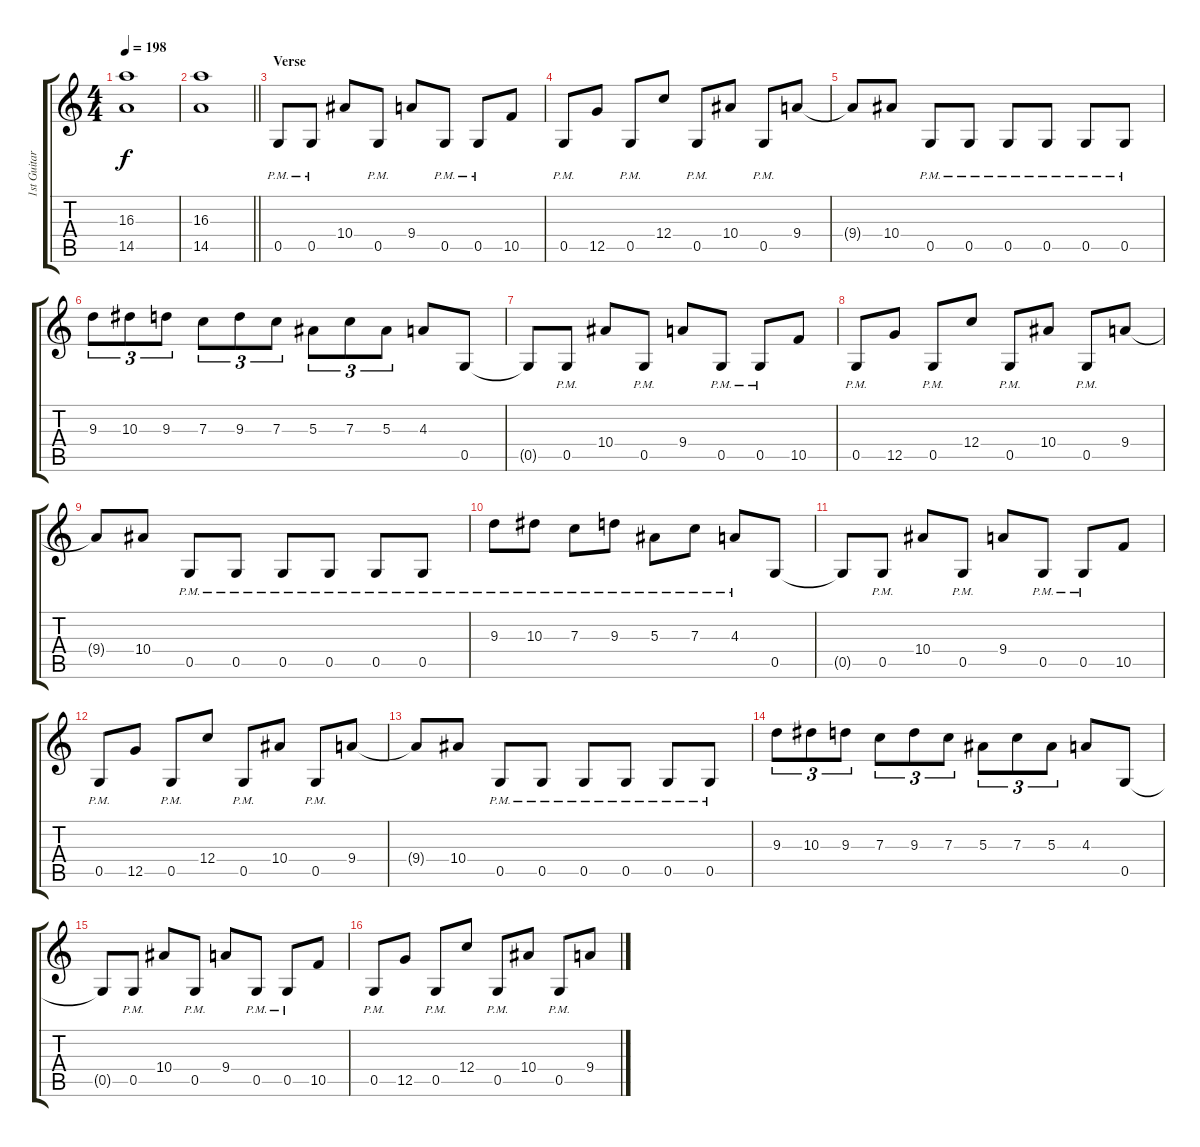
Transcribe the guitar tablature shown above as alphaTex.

\track ("1st Guitar" "1st Guitar") {instrument overdrivenguitar}
\staff {score tabs}
\tuning (D4 A3 F3 C3 G2 C2) {hide}
\ts (4 4)
\tempo 198
\clef g2
\ks c
(16.3 14.5).1{dy f} |
\barLineRight lightlight
(16.3 14.5).1 |
\section ("" "Verse")
0.5{pm}.8 0.5{pm}.8 10.4.8 0.5{pm}.8 9.4.8 0.5{pm}.8 0.5{pm}.8 10.5.8 |
0.5{pm}.8 12.5.8 0.5{pm}.8 12.4.8 0.5{pm}.8 10.4.8 0.5{pm}.8 9.4.8 |
9.4{t}.8 10.4.8 0.5{pm}.8 0.5{pm}.8 0.5{pm}.8 0.5{pm}.8 0.5{pm}.8 0.5{pm}.8 |
9.3.8{tu (3 2)} 10.3.8{tu (3 2)} 9.3.8{tu (3 2)} 7.3.8{tu (3 2)} 9.3.8{tu (3 2)} 7.3.8{tu (3 2)} 5.3.8{tu (3 2)} 7.3.8{tu (3 2)} 5.3.8{tu (3 2)} 4.3.8 0.5.8 |
0.5{t}.8 0.5{pm}.8 10.4.8 0.5{pm}.8 9.4.8 0.5{pm}.8 0.5{pm}.8 10.5.8 |
0.5{pm}.8 12.5.8 0.5{pm}.8 12.4.8 0.5{pm}.8 10.4.8 0.5{pm}.8 9.4.8 |
9.4{t}.8 10.4.8 0.5{pm}.8 0.5{pm}.8 0.5{pm}.8 0.5{pm}.8 0.5{pm}.8 0.5{pm}.8 |
9.3{pm}.8 10.3{pm}.8 7.3{pm}.8 9.3{pm}.8 5.3{pm}.8 7.3{pm}.8 4.3{pm}.8 0.5.8 |
0.5{t}.8 0.5{pm}.8 10.4.8 0.5{pm}.8 9.4.8 0.5{pm}.8 0.5{pm}.8 10.5.8 |
0.5{pm}.8 12.5.8 0.5{pm}.8 12.4.8 0.5{pm}.8 10.4.8 0.5{pm}.8 9.4.8 |
9.4{t}.8 10.4.8 0.5{pm}.8 0.5{pm}.8 0.5{pm}.8 0.5{pm}.8 0.5{pm}.8 0.5{pm}.8 |
9.3.8{tu (3 2)} 10.3.8{tu (3 2)} 9.3.8{tu (3 2)} 7.3.8{tu (3 2)} 9.3.8{tu (3 2)} 7.3.8{tu (3 2)} 5.3.8{tu (3 2)} 7.3.8{tu (3 2)} 5.3.8{tu (3 2)} 4.3.8 0.5.8 |
0.5{t}.8 0.5{pm}.8 10.4.8 0.5{pm}.8 9.4.8 0.5{pm}.8 0.5{pm}.8 10.5.8 |
0.5{pm}.8 12.5.8 0.5{pm}.8 12.4.8 0.5{pm}.8 10.4.8 0.5{pm}.8 9.4.8
